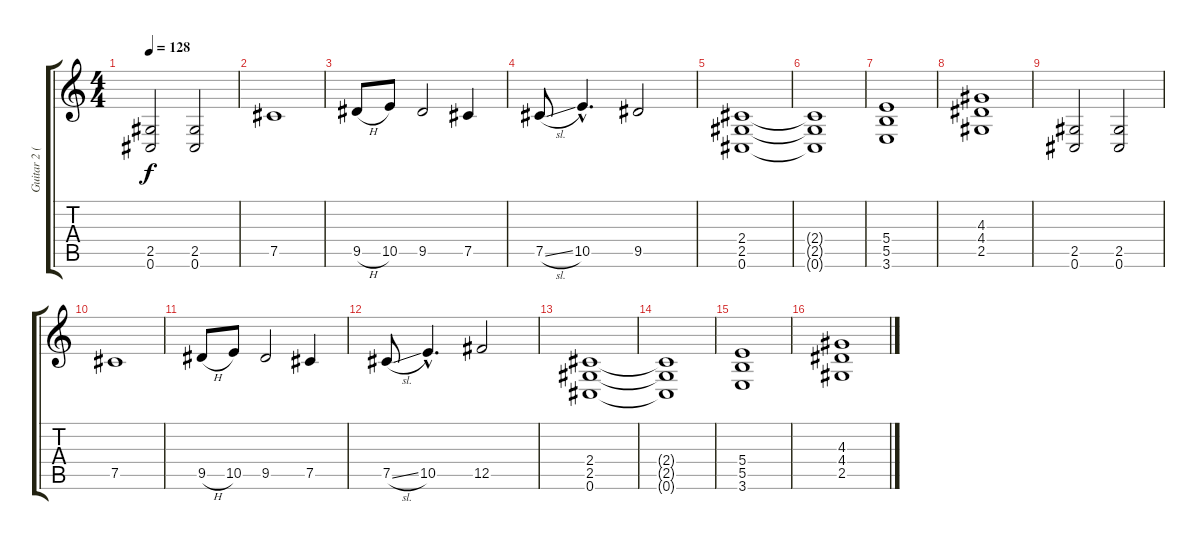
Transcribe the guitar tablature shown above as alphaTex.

\track ("Guitar 2 (Distortion)" "Guitar 2 (") {instrument distortionguitar}
\staff {score tabs}
\tuning (Db4 Ab3 E3 B2 Gb2 Db2) {hide}
\ts (4 4)
\tempo 128
\clef g2
\ks c
(2.5 0.6).2{dy f} (2.5 0.6).2 |
7.5.1 |
9.5{h}.8 10.5.8 9.5.2 7.5.4 |
7.5{sl}.8 10.5{hac}.4{d} 9.5.2 |
(2.4 2.5 0.6).1 |
(2.4{t} 2.5{t} 0.6{t}).1 |
(5.4 5.5 3.6).1 |
(4.3 4.4 2.5).1 |
(2.5 0.6).2 (2.5 0.6).2 |
7.5.1 |
9.5{h}.8 10.5.8 9.5.2 7.5.4 |
7.5{sl}.8 10.5{hac}.4{d} 12.5.2 |
(2.4 2.5 0.6).1 |
(2.4{t} 2.5{t} 0.6{t}).1 |
(5.4 5.5 3.6).1 |
(4.3 4.4 2.5).1
